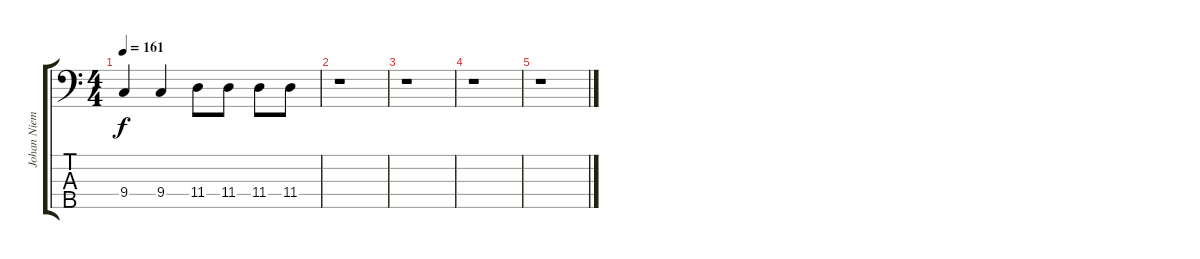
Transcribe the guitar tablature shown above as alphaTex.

\track ("Johan Niemann" "Johan Niem") {instrument electricbasspick}
\staff {score tabs}
\tuning (Gb2 Db2 Ab1 Eb1 Bb0) {hide}
\ts (4 4)
\tempo 161
\clef f4
\ks c
9.4.4{dy f} 9.4.4 11.4.8 11.4.8 11.4.8 11.4.8 |
r.1 |
r.1 |
r.1 |
r.1
